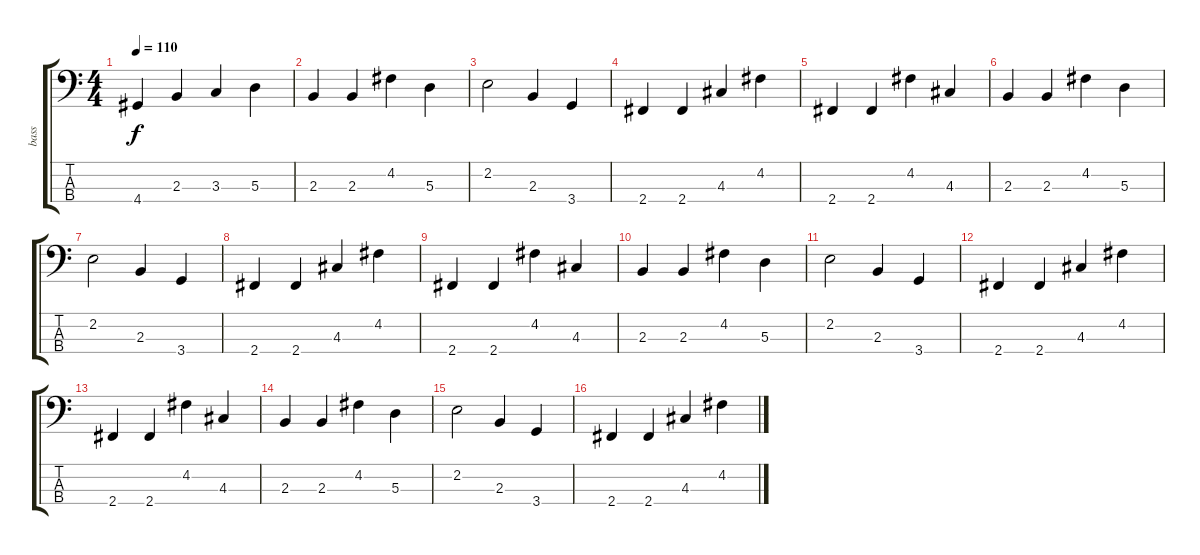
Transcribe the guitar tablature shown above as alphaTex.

\track ("bass" "bass") {instrument electricbasspick}
\staff {score tabs}
\tuning (G2 D2 A1 E1) {hide}
\ts (4 4)
\tempo 110
\clef f4
\ks c
4.4.4{dy f} 2.3.4 3.3.4 5.3.4 |
2.3.4 2.3.4 4.2.4 5.3.4 |
2.2.2 2.3.4 3.4.4 |
2.4.4 2.4.4 4.3.4 4.2.4 |
2.4.4 2.4.4 4.2.4 4.3.4 |
2.3.4 2.3.4 4.2.4 5.3.4 |
2.2.2 2.3.4 3.4.4 |
2.4.4 2.4.4 4.3.4 4.2.4 |
2.4.4 2.4.4 4.2.4 4.3.4 |
2.3.4 2.3.4 4.2.4 5.3.4 |
2.2.2 2.3.4 3.4.4 |
2.4.4 2.4.4 4.3.4 4.2.4 |
2.4.4 2.4.4 4.2.4 4.3.4 |
2.3.4 2.3.4 4.2.4 5.3.4 |
2.2.2 2.3.4 3.4.4 |
2.4.4 2.4.4 4.3.4 4.2.4
